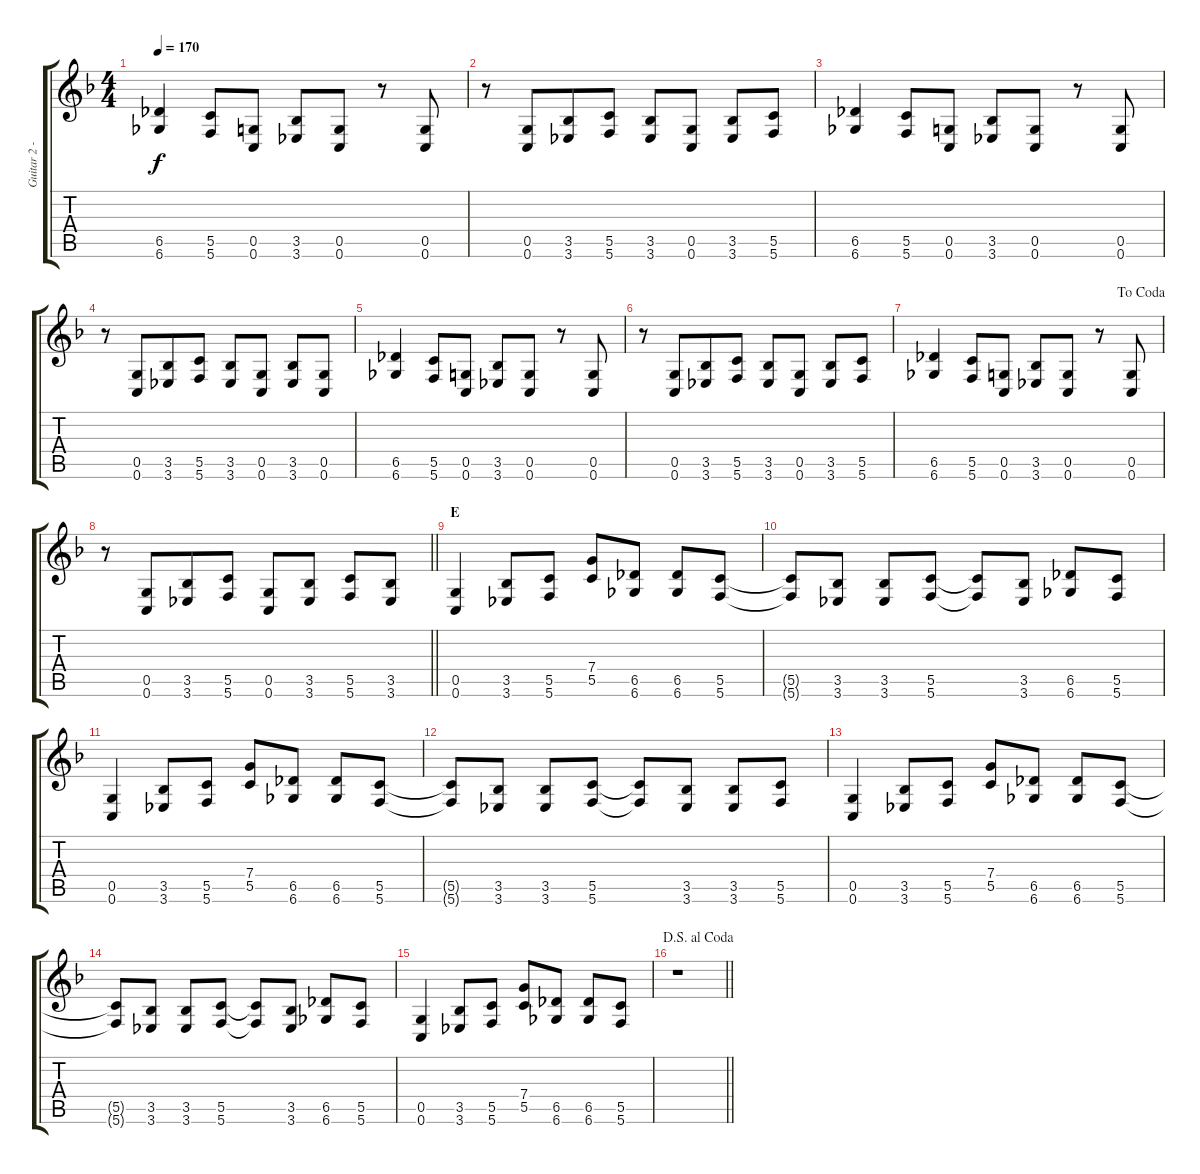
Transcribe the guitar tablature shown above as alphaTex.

\track ("Guitar 2 - Aoi" "Guitar 2 -") {instrument distortionguitar}
\staff {score tabs}
\tuning (D4 A3 F3 C3 G2 C2) {hide}
\ts (4 4)
\tempo 170
\clef g2
\ks f
(6.5 6.6).4{dy f} (5.5 5.6).8 (0.5 0.6).8 (3.5 3.6).8 (0.5 0.6).8 r.8 (0.5 0.6).8 |
r.8 (0.5 0.6).8{beam merge} (3.5 3.6).8 (5.5 5.6).8 (3.5 3.6).8 (0.5 0.6).8 (3.5 3.6).8 (5.5 5.6).8 |
(6.5 6.6).4 (5.5 5.6).8 (0.5 0.6).8 (3.5 3.6).8 (0.5 0.6).8 r.8 (0.5 0.6).8 |
r.8 (0.5 0.6).8{beam merge} (3.5 3.6).8 (5.5 5.6).8 (3.5 3.6).8 (0.5 0.6).8 (3.5 3.6).8 (0.5 0.6).8 |
(6.5 6.6).4 (5.5 5.6).8 (0.5 0.6).8 (3.5 3.6).8 (0.5 0.6).8 r.8 (0.5 0.6).8 |
r.8 (0.5 0.6).8{beam merge} (3.5 3.6).8 (5.5 5.6).8 (3.5 3.6).8 (0.5 0.6).8 (3.5 3.6).8 (5.5 5.6).8 |
\jump dacoda
(6.5 6.6).4 (5.5 5.6).8 (0.5 0.6).8 (3.5 3.6).8 (0.5 0.6).8 r.8 (0.5 0.6).8 |
\barLineRight lightlight
r.8 (0.5 0.6).8{beam merge} (3.5 3.6).8 (5.5 5.6).8 (0.5 0.6).8 (3.5 3.6).8 (5.5 5.6).8 (3.5 3.6).8 |
\section ("" "E")
(0.5 0.6).4 (3.5 3.6).8 (5.5 5.6).8 (7.4 5.5).8 (6.5 6.6).8 (6.5 6.6).8 (5.5 5.6).8 |
(5.5{t} 5.6{t}).8 (3.5 3.6).8 (3.5 3.6).8 (5.5 5.6).8 (5.5{t} 5.6{t}).8 (3.5 3.6).8 (6.5 6.6).8 (5.5 5.6).8 |
(0.5 0.6).4 (3.5 3.6).8 (5.5 5.6).8 (7.4 5.5).8 (6.5 6.6).8 (6.5 6.6).8 (5.5 5.6).8 |
(5.5{t} 5.6{t}).8 (3.5 3.6).8 (3.5 3.6).8 (5.5 5.6).8 (5.5{t} 5.6{t}).8 (3.5 3.6).8 (3.5 3.6).8 (5.5 5.6).8 |
(0.5 0.6).4 (3.5 3.6).8 (5.5 5.6).8 (7.4 5.5).8 (6.5 6.6).8 (6.5 6.6).8 (5.5 5.6).8 |
(5.5{t} 5.6{t}).8 (3.5 3.6).8 (3.5 3.6).8 (5.5 5.6).8 (5.5{t} 5.6{t}).8 (3.5 3.6).8 (6.5 6.6).8 (5.5 5.6).8 |
(0.5 0.6).4 (3.5 3.6).8 (5.5 5.6).8 (7.4 5.5).8 (6.5 6.6).8 (6.5 6.6).8 (5.5 5.6).8 |
\jump dalsegnoalcoda
\barLineRight lightlight
r.1
